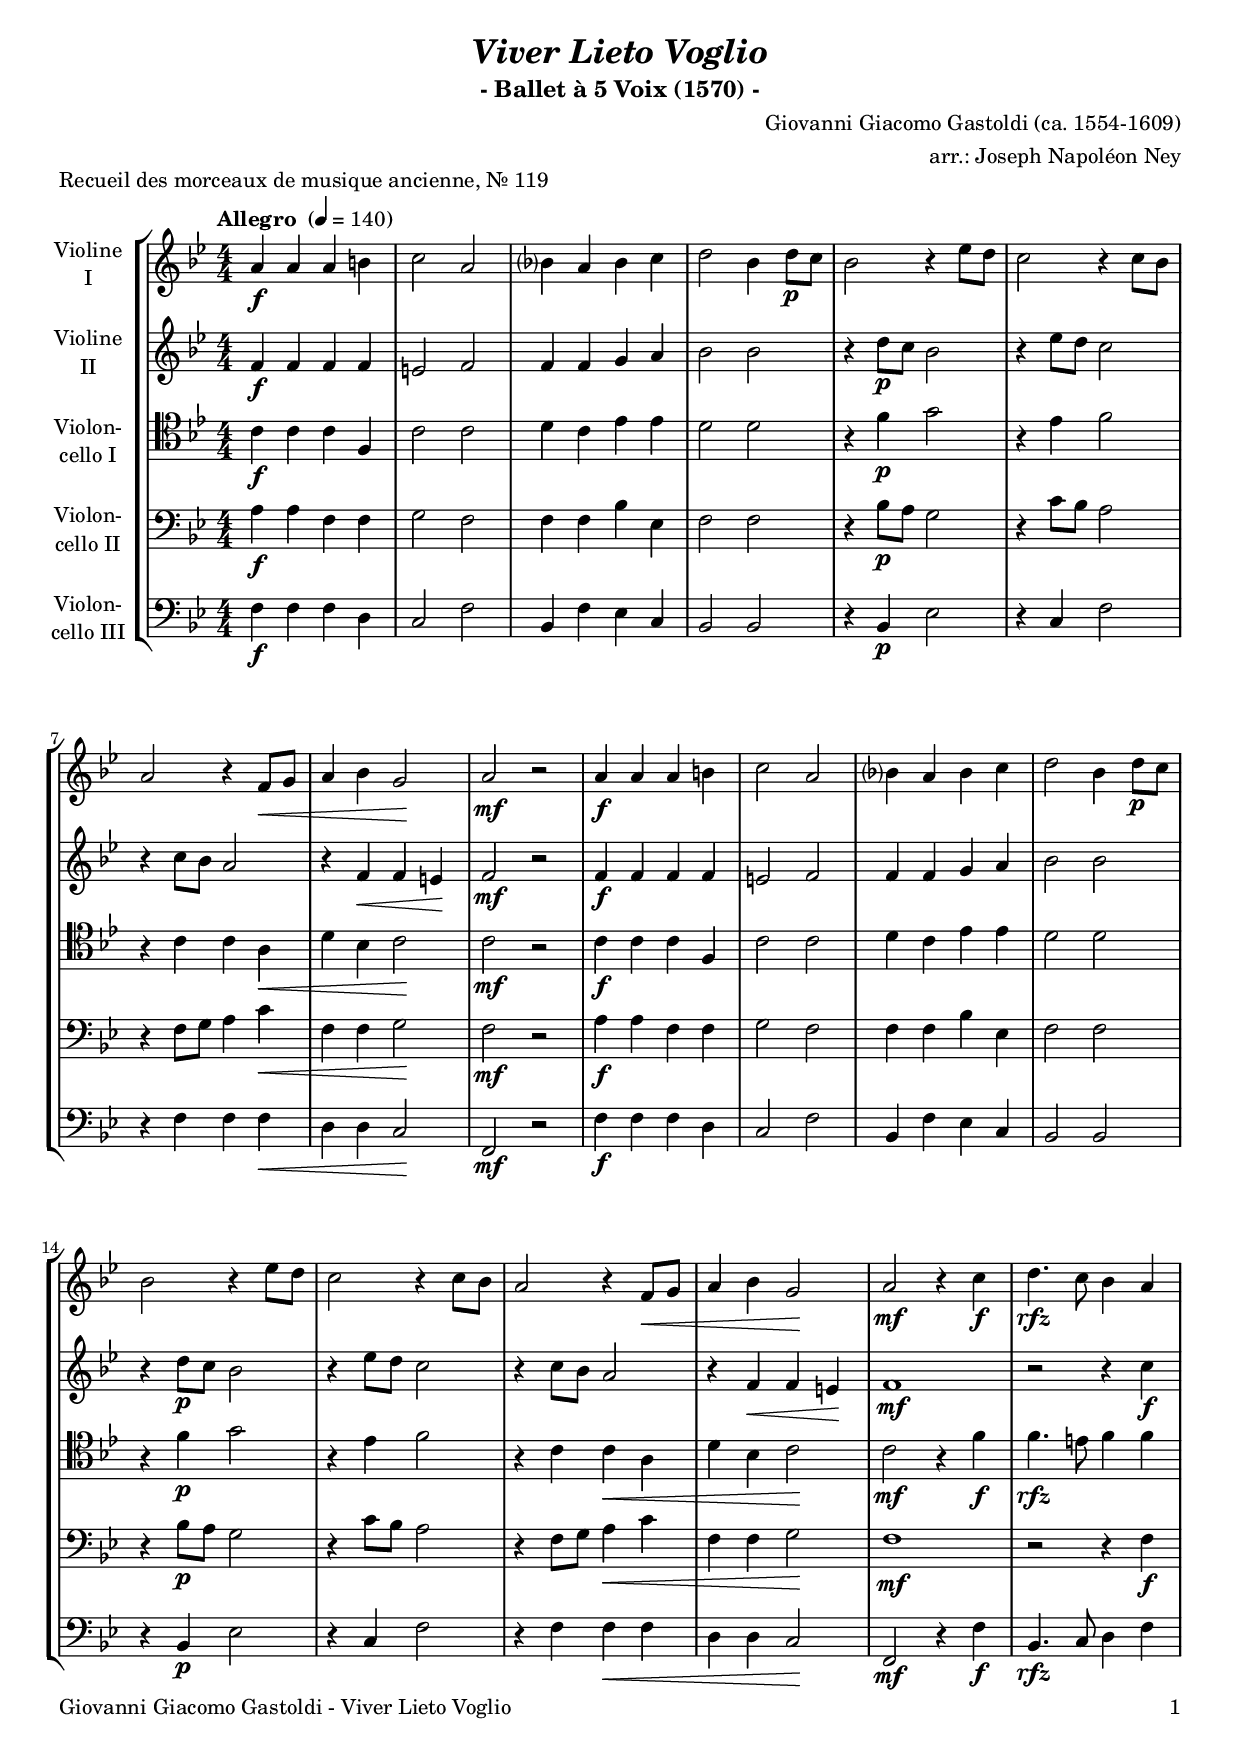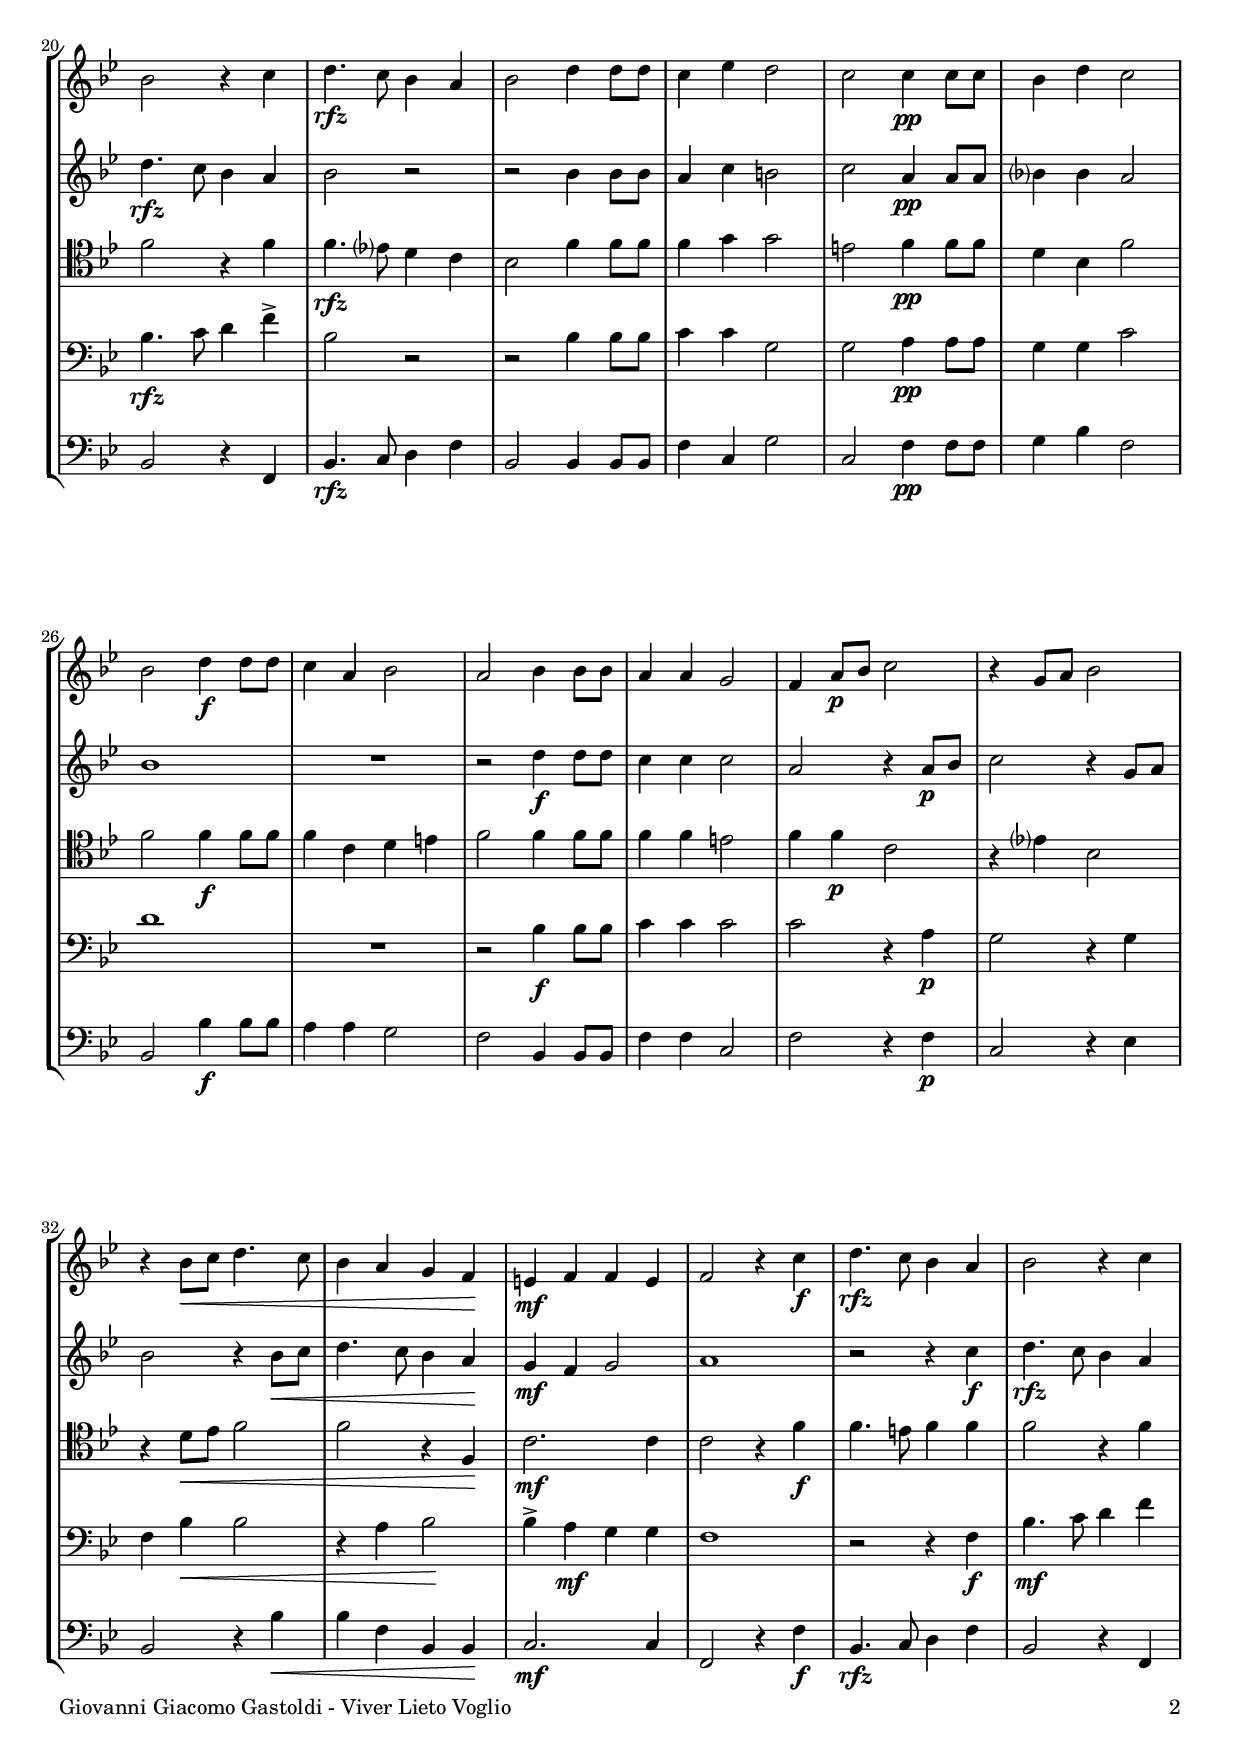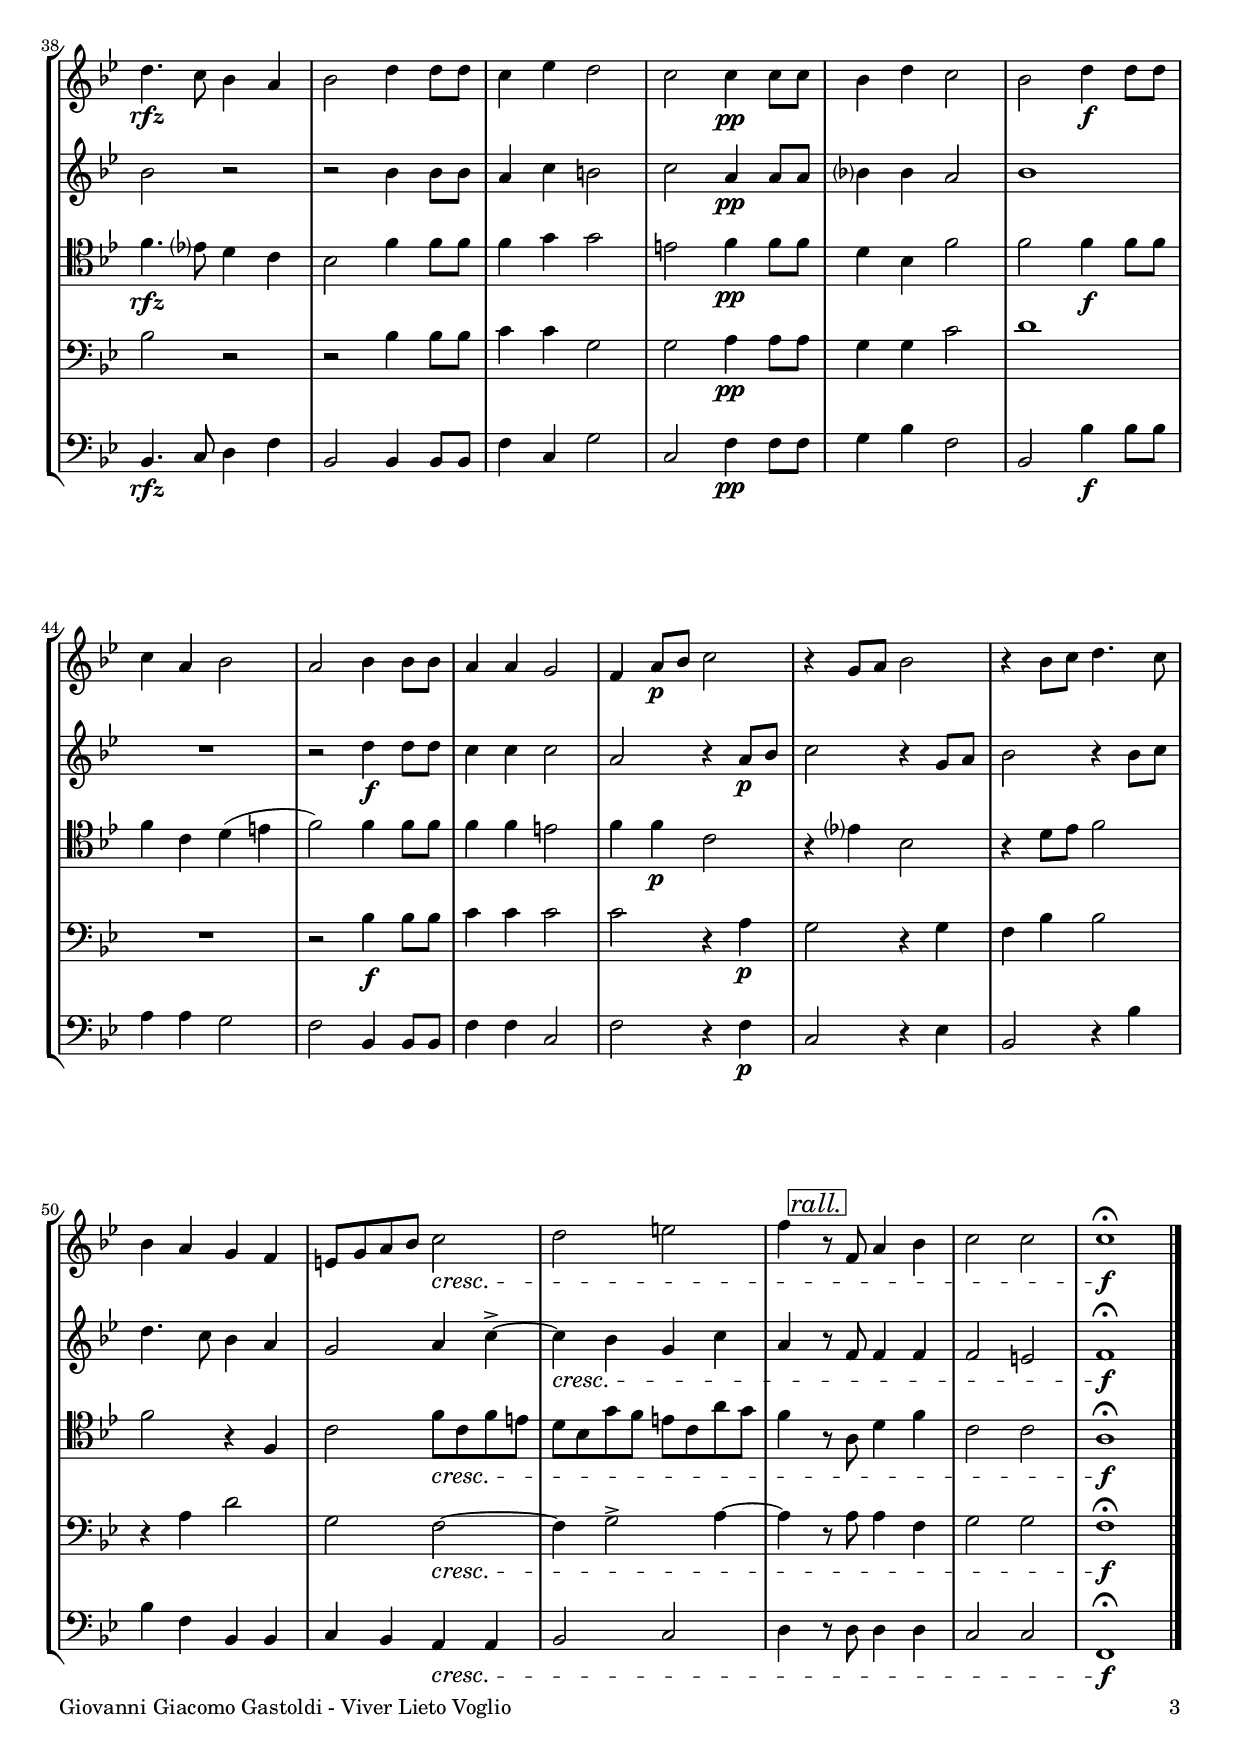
\version "2.24.1"
\include "deutsch.ly"

#(set-global-staff-size 18.25)

\header {
  title     = \markup \bold \italic "Viver Lieto Voglio"
  subtitle  = "- Ballet à 5 Voix (1570) -"
  composer  = "Giovanni Giacomo Gastoldi (ca. 1554-1609)"
  arranger  = "arr.: Joseph Napoléon Ney"
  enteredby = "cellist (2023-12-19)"
  piece     = "Recueil des morceaux de musique ancienne, Nr. 119"
}

voiceconsts = {
  \key c \major
  \time 4/4
  \clef "bass"
  \numericTimeSignature
  \compressEmptyMeasures
  % Set default beaming for all staves
%  \set Timing.beamExceptions = #'()
%  \set Timing.baseMoment     = #(ly:make-moment 1 4)
%  \set Timing.beatStructure  = #'(1 1 1)
  \tempo "Allegro " 4=140
}

mist = "string ensemble 1"
mivl = "violin"
miba = "cello"
mipz = "pizzicato strings"

rall = \mark \markup \box \italic "rall."

va = \relative c'' {
  \voiceconsts
  \clef "treble"

  h4\f h h cis
  d2 h

  c?4 h c d
  e2 c4 e8\p d
  c2 r4 f8 e

  d2 r4 d8 c
  h2 r4 g8\< a
  h4 c a2\!

  h\mf r
  h4\f h h cis
  d2 h

  c?4 h c d
  e2 c4 e8\p d
  c2 r4 f8 e

  d2 r4 d8 c
  h2 r4 g8\< a
  h4 c a2\!

  h\mf r4 d\f
  e4.\rfz d8 c4 h
  c2 r4 d

  e4.\rfz d8 c4 h
  c2 e4 e8 e
  d4 f4 e2

  d d4\pp d8 d
  c4 e d2
  c e4\f e8 e

  d4 h c2
  h c4 c8 c
  h4 h a2

  g4 h8\p c d2
  r4 a8 h c2
  r4 c8\< d e4. d8

  c4 h a g\!
  fis\mf g g fis
  g2 r4 d'\f

  e4.\rfz d8 c4 h
  c2 r4 d
  e4.\rfz d8 c4 h

  c2 e4 e8 e
  d4 f e2

  d d4\pp d8 d
  c4 e d2
  c e4\f e8 e

  d4 h c2
  h c4 c8 c
  h4 h a2

  g4 h8\p c d2
  r4 a8 h c2
  r4 c8 d e4. d8

  c4 h a g
  fis8 a h c d2\cresc
  e fis

  g4 \rall r8 g, h4 c
  d2 d
  d1\fermata\f \bar "|."
}

vb = \relative c'' {
  \voiceconsts
  \clef "treble"

  g4\f g g g
  fis2 g

  g4 g a h
  c2 c
  r4 e8\p d c2

  r4 f8 e d2
  r4 d8 c h2
  r4 g\< g fis\!

  g2\mf r
  g4\f g g g
  fis2 g

  g4 g a h
  c2 c
  r4 e8\p d c2

  r4 f8 e d2
  r4 d8 c h2
  r4 g\< g fis\!

  g1\mf
  r2 r4 d'\f
  e4.\rfz d8 c4 h

  c2 r
  r c4 c8 c
  h4 d cis2

  d h4\pp h8 h
  c?4 c h2
  c1

  R
  r2 e4\f e8 e
  d4 d d2

  h r4 h8\p c
  d2 r4 a8 h
  c2 r4 c8\< d

  e4. d8 c4 h\!
  a\mf g a2
  h1

  r2 r4 d\f
  e4.\rfz d8 c4 h
  c2 r

  r c4 c8 c
  h4 d cis2

  d h4\pp h8 h
  c?4 c h2
  c1

  R
  r2 e4\f e8 e
  d4 d d2

  h r4 h8\p c
  d2 r4 a8 h
  c2 r4 c8 d

  e4. d8 c4 h
  a2 h4 d~->
  d\cresc c a d

  h \rall r8 g g4 g
  g2 fis
  g1\fermata\f \bar "|."
}

vc = \relative c' {
  \voiceconsts
  \clef "tenor"

  d4\f d d g,
  d'2 d

  e4 d f f
  e2 e
  r4 g\p a2

  r4 f g2
  r4 d d h\<
  e c d2\!

  d\mf r
  d4\f d d g,
  d'2 d

  e4 d f f
  e2 e
  r4 g\p a2

  r4 f g2
  r4 d d\< h
  e c d2\!

  d\mf r4 g\f
  g4.\rfz fis8 g4 g
  g2 r4 g

  g4.\rfz f?8 e4 d
  c2 g'4 g8 g
  g4 a a2

  fis2 g4\pp g8 g
  e4 c g'2
  g g4\f g8 g

  g4 d e fis
  g2 g4 g8 g
  g4 g fis2

  g4 g\p d2
  r4 f? c2
  r4 e8\< f g2

  g r4 g,\!
  d'2.\mf d4
  d2 r4 g\f

  g4. fis8 g4 g
  g2 r4 g
  g4.\rfz f?8 e4 d

  c2 g'4 g8 g
  g4 a a2

  fis g4\pp g8 g
  e4 c g'2
  g g4\f g8 g

  g4 d e( fis
  g2) g4 g8 g
  g4 g fis2

  g4 g\p d2
  r4 f? c2
  r4 e8 f g2

  g r4 g,
  d'2 g8\cresc d g fis
  e c a' g fis d h' a

  g4 \rall r8 h, e4 g
  d2 d
  h1\fermata\f \bar "|."
}

vd = \relative c' {
  \voiceconsts

  h4\f h g g
  a2 g

  g4 g c f,
  g2 g
  r4 c8\p h a2

  r4 d8 c h2
  r4 g8 a h4 d\<
  g, g a2\!

  g\mf r
  h4\f h g g
  a2 g

  g4 g c f,
  g2 g
  r4 c8\p h a2

  r4 d8 c h2
  r4 g8 a h4\< d
  g, g a2\!

  g1\mf
  r2 r4 g\f
  c4.\rfz d8 e4 g->
  c,2 r
  r c4 c8 c
  d4 d a2

  a h4\pp h8 h
  a4 a d2
  e1

  R
  r2 c4\f c8 c
  d4 d d2

  d r4 h\p
  a2 r4 a
  g c\< c2

  r4 h c2\!
  c4-> h\mf a a
  g1

  r2 r4 g\f
  c4.\mf d8 e4 g
  c,2 r

  r c4 c8 c
  d4 d a2

  a h4\pp h8 h
  a4 a d2
  e1

  R
  r2 c4\f c8 c
  d4 d d2

  d r4 h\p
  a2 r4 a
  g c c2

  r4 h e2
  a, g2~\cresc
  g4 a2-> h4~

  h \rall r8 h h4 g
  a2 a
  g1\fermata\f \bar "|."
}

ve = \relative c' {
  \voiceconsts

  g4\f g g e
  d2 g

  c,4 g' f d
  c2 c
  r4 c\p f2

  r4 d g2
  r4 g g g\<
  e e d2\!
  g,\mf r
  g'4\f g g e
  d2 g

  c,4 g' f d
  c2 c
  r4 c\p f2

  r4 d g2
  r4 g g\< g
  e e d2\!

  g,\mf r4 g'\f
  c,4.\rfz d8 e4 g
  c,2 r4 g

  c4.\rfz d8 e4 g
  c,2 c4 c8 c
  g'4 d a'2

  d, g4\pp g8 g
  a4 c g2
  c, c'4\f c8 c

  h4 h a2
  g c,4 c8 c
  g'4 g d2
  g r4 g\p
  d2 r4 f
  c2 r4 c'\<

  c g c, c\!
  d2.\mf d4
  g,2 r4 g'\f

  c,4.\rfz d8 e4 g
  c,2 r4 g
  c4.\rfz d8 e4 g

  c,2 c4 c8 c
  g'4 d a'2

  d, g4\pp g8 g
  a4 c g2
  c, c'4\f c8 c

  h4 h a2
  g c,4 c8 c
  g'4 g d2

  g r4 g\p
  d2 r4 f
  c2 r4 c'

  c g c, c
  d c h\cresc h
  c2 d

  e4 \rall r8 e e4 e
  d2 d
  g,1\fermata\f \bar "|."
}


music = \new StaffGroup <<
      \new Staff {
	\set Staff.midiInstrument = \mivl
	\set Staff.instrumentName = \markup \center-column { "Violine" "I" }
	\transpose c b, { \va }
      }

      \new Staff {
	\set Staff.midiInstrument = \mivl
	\set Staff.instrumentName = \markup \center-column { "Violine" "II" }
	\transpose c b, { \vb }
      }

      \new Staff {
	\set Staff.midiInstrument = \miba
	\set Staff.instrumentName = \markup \center-column { "Violon-" "cello I" }
	\transpose c b, { \vc }
      }

      \new Staff {
	\set Staff.midiInstrument = \miba
	\set Staff.instrumentName = \markup \center-column { "Violon-" "cello II" }
	\transpose c b, { \vd }
      }

      \new Staff {
	\set Staff.midiInstrument = \miba
	\set Staff.instrumentName = \markup \center-column { "Violon-" "cello III" }
	\transpose c b, { \ve }
      }
>>

\book {
   \paper {
    print-page-number = ##t
    print-first-page-number = ##t
    ragged-last-bottom = ##f
    oddHeaderMarkup = \markup \null
    evenHeaderMarkup = \markup \null
    oddFooterMarkup = \markup {
      \fill-line {
        \if \should-print-page-number
        "Giovanni Giacomo Gastoldi - Viver Lieto Voglio" \fromproperty #'page:page-number-string
      }
    }
    evenFooterMarkup = \oddFooterMarkup
  } \score {
    \music
    \layout {}
  }

  \score {
    \unfoldRepeats \music

    \midi {
      \context {
        \Score
      }
    }
  }
}